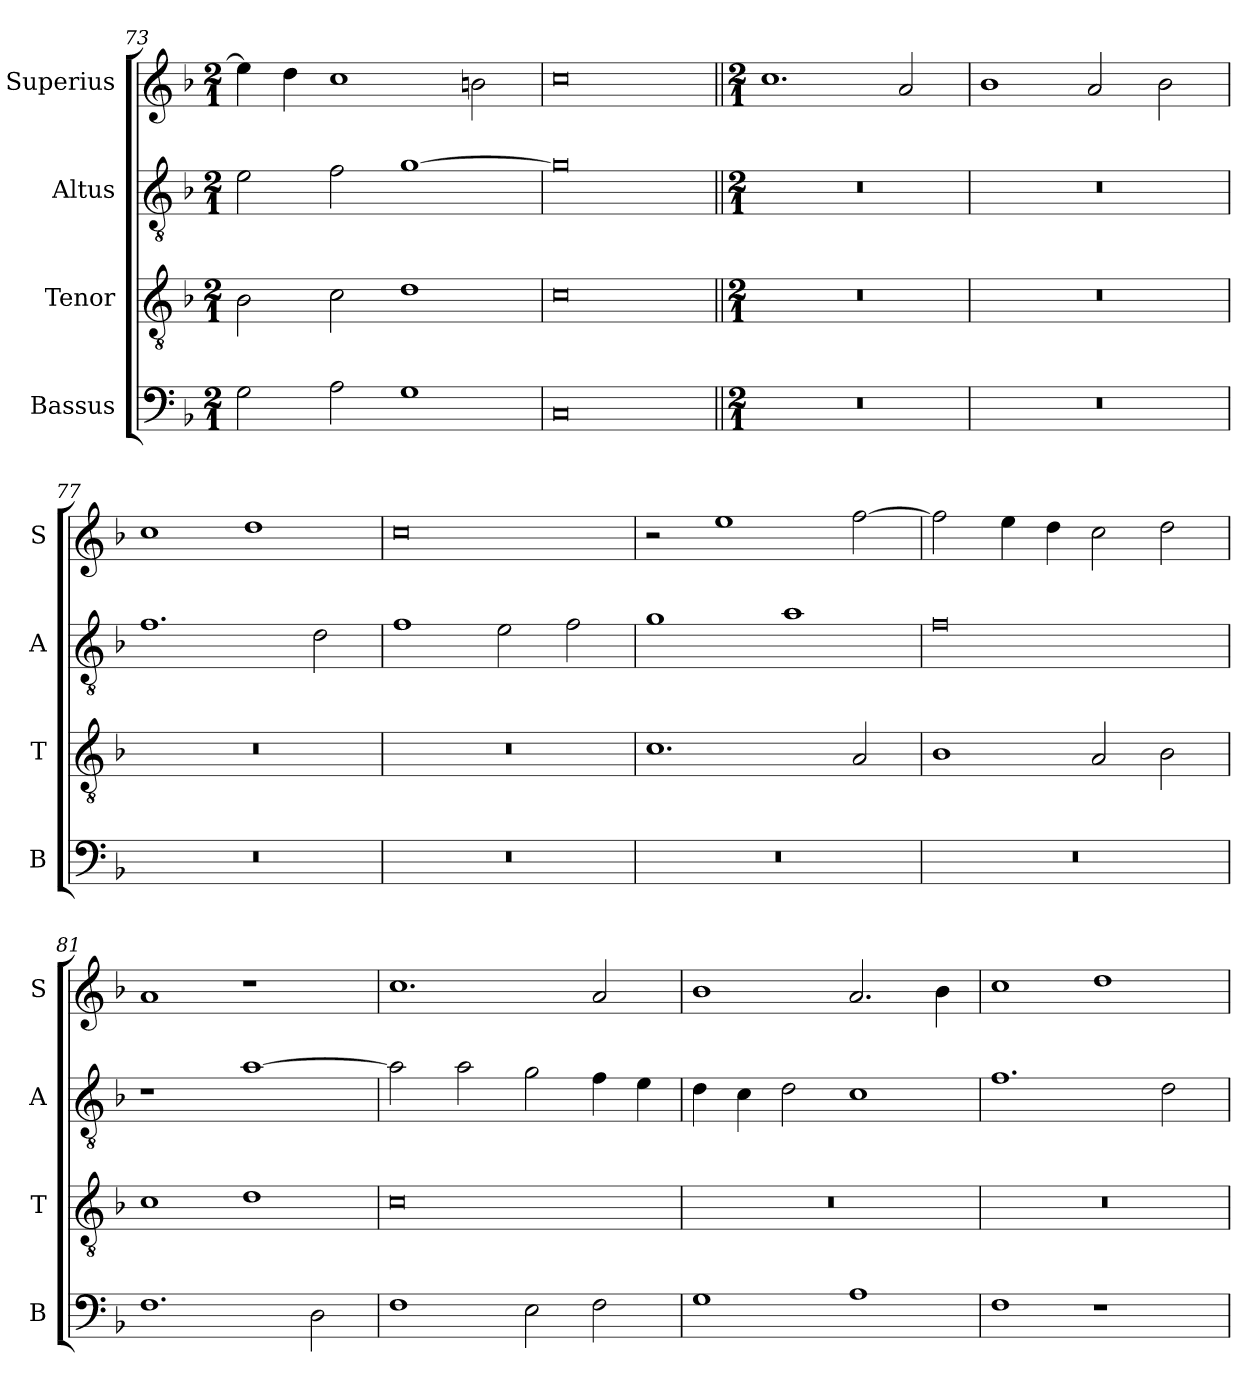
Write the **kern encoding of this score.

**kern	**kern	**kern	**kern
*part4	*part3	*part2	*part1
*staff4	*staff3	*staff2	*staff1
*I"Bassus	*I"Tenor	*I"Altus	*I"Superius
*I'B	*I'T	*I'A	*I'S
*clefF4	*clefGv2	*clefGv2	*clefG2
*k[b-]	*k[b-]	*k[b-]	*k[b-]
*M2/1	*M2/1	*M2/1	*M2/1
=73	=73	=73	=73
2G\	2B-\	2e\	4ee\]
.	.	.	4dd\
2A\	2c\	2f\	1cc
1G	1d	[1g	.
.	.	.	2bn\
=74	=74	=74	=74
0C	0c	0g]	0cc
!!LO:LB:g=z
=75||	=75||	=75||	=75||
*M2/1	*M2/1	*M2/1	*M2/1
0r	0r	0r	1.cc
.	.	.	2a/
=76	=76	=76	=76
0r	0r	0r	1b-
.	.	.	2a/
.	.	.	2b-\
=77	=77	=77	=77
0r	0r	1.f	1cc
.	.	.	1dd
.	.	2d\	.
=78	=78	=78	=78
0r	0r	1f	0cc
.	.	2e\	.
.	.	2f\	.
=79	=79	=79	=79
0r	1.c	1g	2r
.	.	.	1ee
.	.	1a	.
.	2A/	.	[2ff\
=80	=80	=80	=80
0r	1B-	0f	2ff\]
.	.	.	4ee\
.	.	.	4dd\
.	2A/	.	2cc\
.	2B-\	.	2dd\
=81	=81	=81	=81
1.F	1c	1r	1a
.	1d	[1a	1r
2D\	.	.	.
=82	=82	=82	=82
1F	0c	2a\]	1.cc
.	.	2a\	.
2E\	.	2g\	.
2F\	.	4f\	2a/
.	.	4e\	.
=83	=83	=83	=83
1G	0r	4d\	1b-
.	.	4c\	.
.	.	2d\	.
1A	.	1c	2.a/
.	.	.	4b-\
=84	=84	=84	=84
1F	0r	1.f	1cc
1r	.	.	1dd
.	.	2d\	.
=	=	=	=
*-	*-	*-	*-
